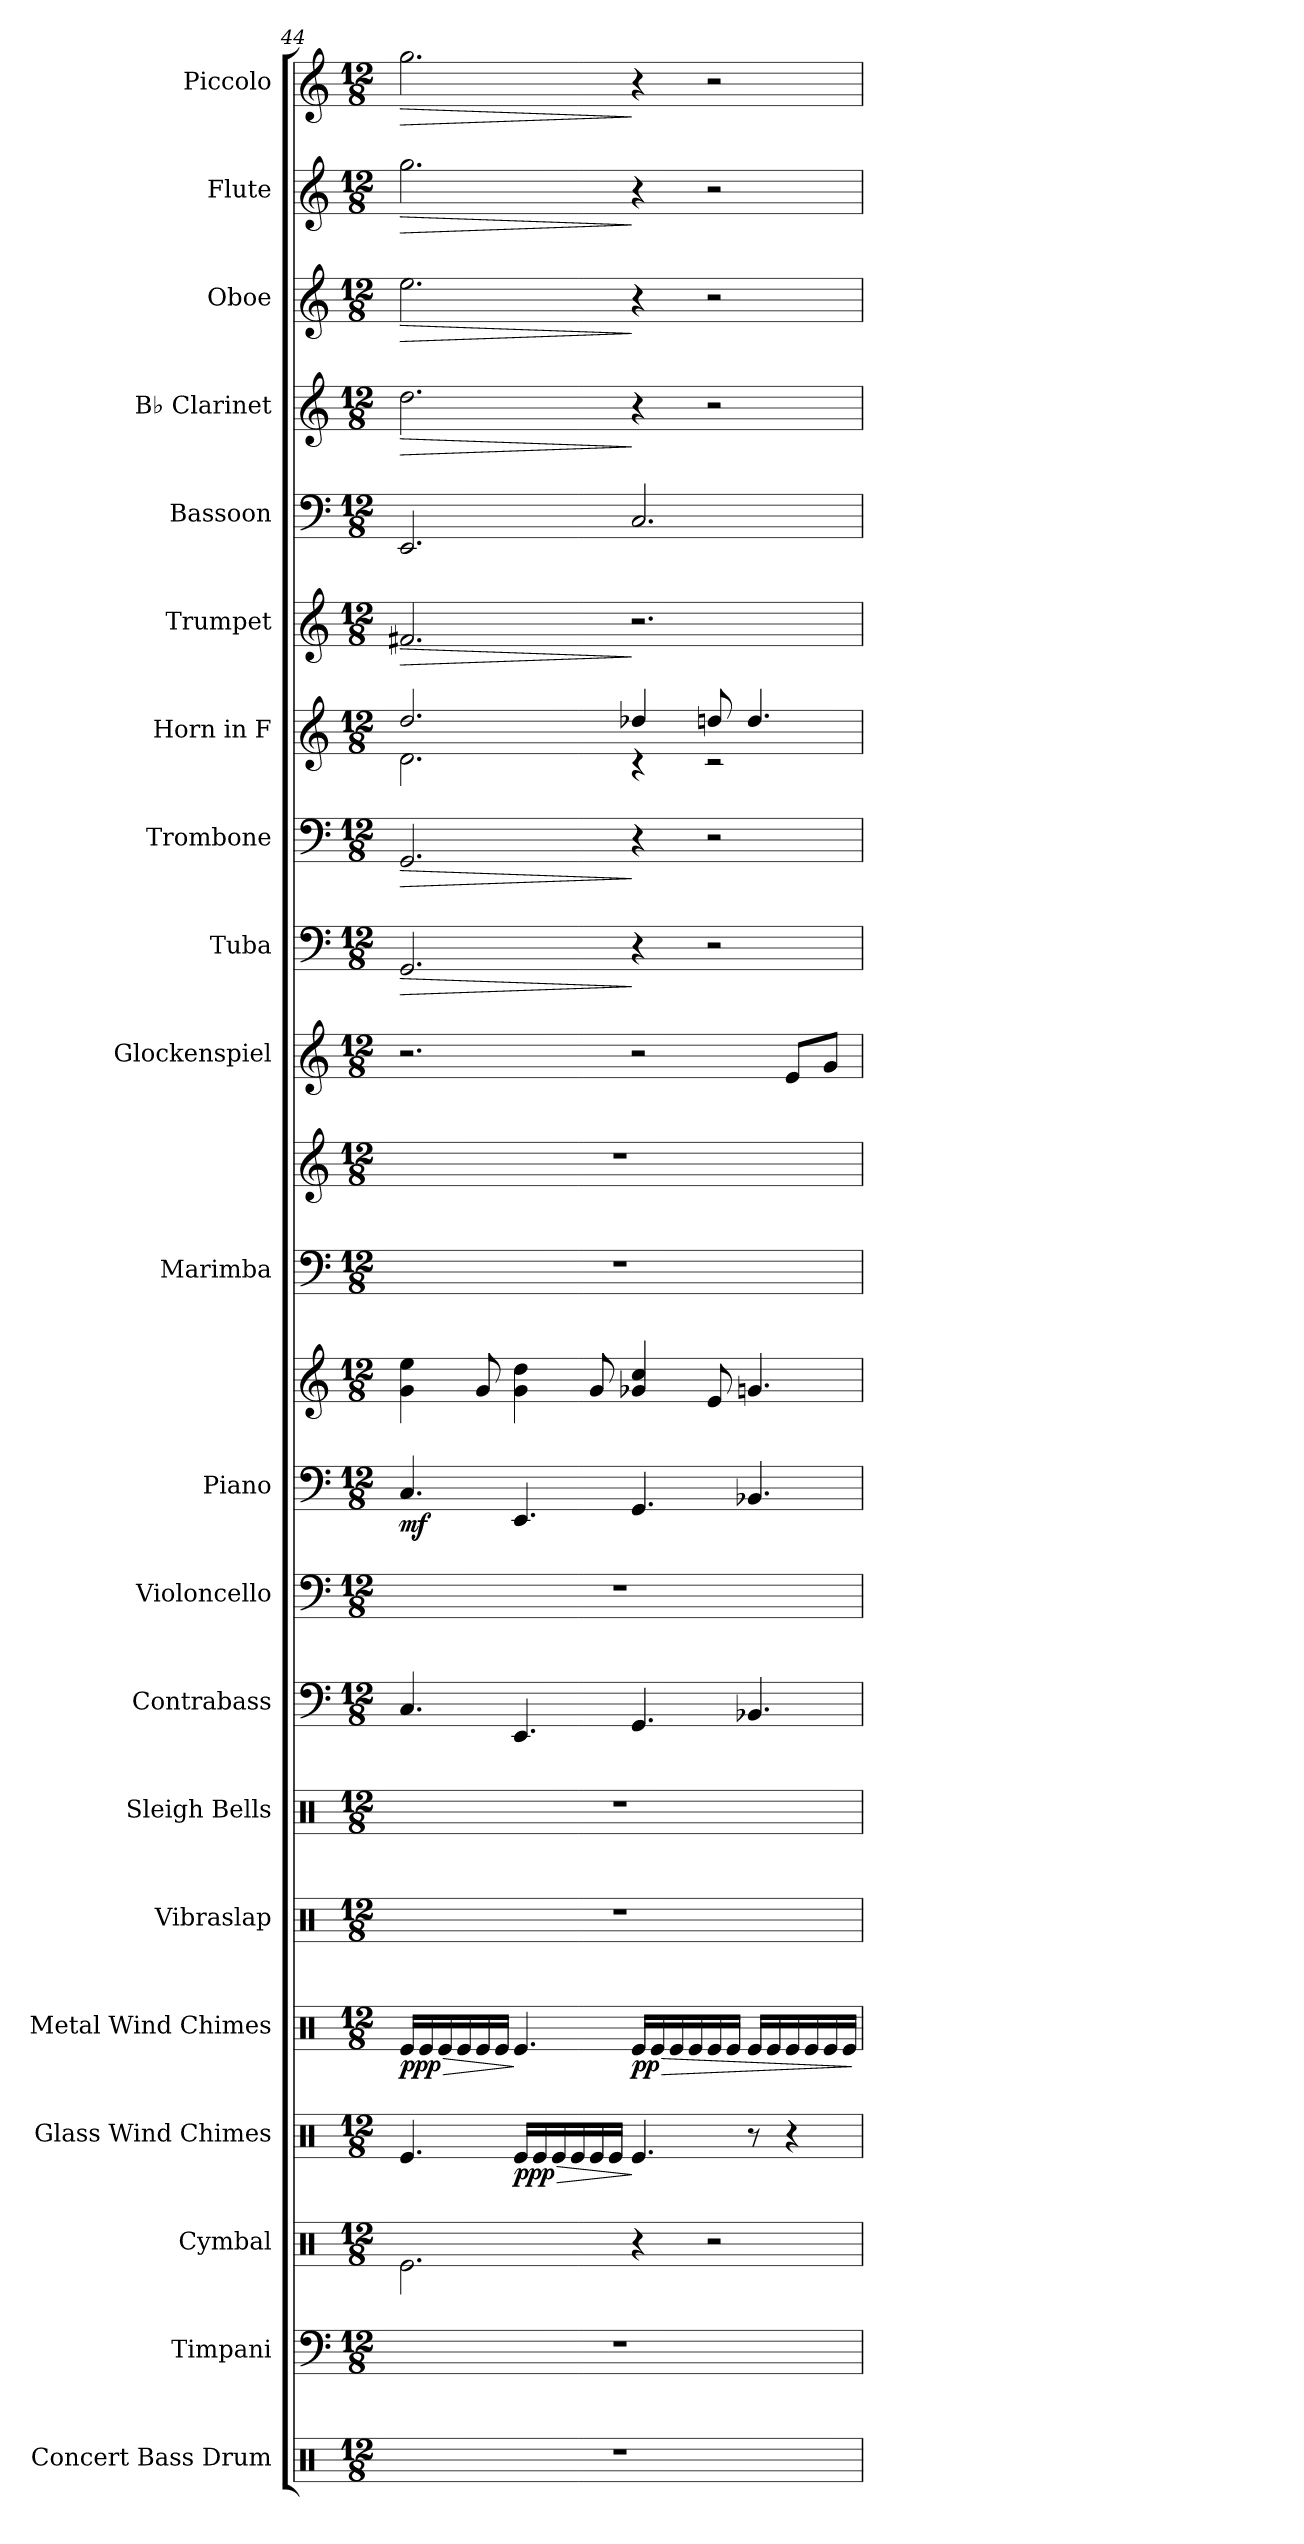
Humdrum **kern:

**kern	**kern	**kern	**kern	**dynam	**kern	**dynam	**kern	**kern	**kern	**kern	**kern	**kern	**dynam	**kern	**kern	**kern	**kern	**dynam	**kern	**dynam	**kern	**kern	**dynam	**kern	**kern	**dynam	**kern	**dynam	**kern	**dynam	**kern	**dynam
*part21	*part20	*part19	*part18	*part18	*part17	*part17	*part16	*part15	*part14	*part13	*part12	*part12	*part12	*part11	*part11	*part10	*part9	*part9	*part8	*part8	*part7	*part6	*part6	*part5	*part4	*part4	*part3	*part3	*part2	*part2	*part1	*part1
*staff23	*staff22	*staff21	*staff20	*staff20	*staff19	*staff19	*staff18	*staff17	*staff16	*staff15	*staff14	*staff13	*staff13/14	*staff12	*staff11	*staff10	*staff9	*staff9	*staff8	*staff8	*staff7	*staff6	*staff6	*staff5	*staff4	*staff4	*staff3	*staff3	*staff2	*staff2	*staff1	*staff1
*I"Concert Bass Drum	*I"Timpani	*I"Cymbal	*I"Glass Wind Chimes	*	*I"Metal Wind Chimes	*	*I"Vibraslap	*I"Sleigh Bells	*I"Contrabass	*I"Violoncello	*I"Piano	*	*	*I"Marimba	*	*I"Glockenspiel	*I"Tuba	*	*I"Trombone	*	*I"Horn in F	*I"Trumpet	*	*I"Bassoon	*I"B♭ Clarinet	*	*I"Oboe	*	*I"Flute	*	*I"Piccolo	*
*I'Con. BD	*I'Timp.	*I'Cym.	*I'Gl. Wn Ch.	*	*I'Met. Wn Ch.	*	*I'Vibslp.	*I'Sle. Be.	*I'Cb.	*I'Vc.	*I'Pno.	*	*	*I'Mrm.	*	*I'Glock.	*I'Tba.	*	*I'Tbn.	*	*	*I'Tpt.	*	*I'Bsn.	*I'B♭ Cl.	*	*I'Ob.	*	*I'Fl.	*	*I'Picc.	*
*clefX	*clefF4	*clefX	*clefX	*	*clefX	*	*clefX	*clefX	*clefF4	*clefF4	*clefF4	*clefG2	*	*clefF4	*clefG2	*clefG2	*clefF4	*	*clefF4	*	*clefG2	*clefG2	*	*clefF4	*clefG2	*	*clefG2	*	*clefG2	*	*clefG2	*
*	*	*	*	*	*	*	*	*	*ITrd7c12	*	*	*	*	*	*	*ITrd-14c-24	*	*	*	*	*ITrd4c7	*ITrd1c2	*	*	*ITrd1c2	*	*	*	*	*	*ITrd-7c-12	*
*k[]	*k[]	*k[]	*k[]	*	*k[]	*	*k[]	*k[]	*k[]	*k[]	*k[]	*k[]	*	*k[]	*k[]	*k[]	*k[]	*	*k[]	*	*k[b-]	*k[b-e-]	*	*k[]	*k[b-e-]	*	*k[]	*	*k[]	*	*k[]	*
*M12/8	*M12/8	*M12/8	*M12/8	*	*M12/8	*	*M12/8	*M12/8	*M12/8	*M12/8	*M12/8	*M12/8	*	*M12/8	*M12/8	*M12/8	*M12/8	*	*M12/8	*	*M12/8	*M12/8	*	*M12/8	*M12/8	*	*M12/8	*	*M12/8	*	*M12/8	*
=44	=44	=44	=44	=44	=44	=44	=44	=44	=44	=44	=44	=44	=44	=44	=44	=44	=44	=44	=44	=44	=44	=44	=44	=44	=44	=44	=44	=44	=44	=44	=44	=44
!	!	!	!	!	!	!LO:HP:b	!	!	!	!	!	!	!	!	!	!	!	!LO:HP:b	!	!LO:HP:b	!	!	!LO:HP:b	!	!	!LO:HP:b	!	!LO:HP:b	!	!LO:HP:b	!	!LO:HP:b
*	*	*	*	*	*	*	*	*	*	*	*	*	*	*	*	*	*	*	*	*	*^	*	*	*	*	*	*	*	*	*	*	*
!	!	!	!	!	!	!LO:DY:n=1:b	!	!	!	!	!	!	!LO:DY:b=2	!	!	!	!	!	!	!	!	!	!	!	!	!	!	!	!	!	!	!	!
1.r	1.r	2.Re\	4.Re/	.	16Re/LL	> ppp	1.r	1.r	4.CC/	1.r	4.C/	4g\ 4ee\	mf	1.r	1.r	2.r	2.GG/	>	2.GG/	>	2.g/	2.G\	2.en/	>	2.EE/	2.cc\	>	2.ee\	>	2.gg\	>	2.ggg\	>
.	.	.	.	.	16Re/	.	.	.	.	.	.	.	.	.	.	.	.	.	.	.	.	.	.	.	.	.	.	.	.	.	.	.	.
.	.	.	.	.	16Re/	.	.	.	.	.	.	.	.	.	.	.	.	.	.	.	.	.	.	.	.	.	.	.	.	.	.	.	.
.	.	.	.	.	16Re/	.	.	.	.	.	.	.	.	.	.	.	.	.	.	.	.	.	.	.	.	.	.	.	.	.	.	.	.
.	.	.	.	.	16Re/	.	.	.	.	.	.	8g/	.	.	.	.	.	.	.	.	.	.	.	.	.	.	.	.	.	.	.	.	.
.	.	.	.	.	16Re/JJ	.	.	.	.	.	.	.	.	.	.	.	.	.	.	.	.	.	.	.	.	.	.	.	.	.	.	.	.
!	!	!	!	!LO:HP:b	!	!	!	!	!	!	!	!	!	!	!	!	!	!	!	!	!	!	!	!	!	!	!	!	!	!	!	!	!
!	!	!	!	!LO:DY:n=1:b	!	!LO:DY:n=2:b	!	!	!	!	!	!	!	!	!	!	!	!	!	!	!	!	!	!	!	!	!	!	!	!	!	!	!
!	!	!	!	!	!	!LO:DY:n=3:b	!	!	!	!	!	!	!	!	!	!	!	!	!	!	!	!	!	!	!	!	!	!	!	!	!	!	!
.	.	.	16Re/LL	> ppp	4.Re/	] p other-dynamics	.	.	4.EEE/	.	4.EE/	4g\ 4dd\	.	.	.	.	.	.	.	.	.	.	.	.	.	.	.	.	.	.	.	.	.
.	.	.	16Re/	.	.	.	.	.	.	.	.	.	.	.	.	.	.	.	.	.	.	.	.	.	.	.	.	.	.	.	.	.	.
.	.	.	16Re/	.	.	.	.	.	.	.	.	.	.	.	.	.	.	.	.	.	.	.	.	.	.	.	.	.	.	.	.	.	.
.	.	.	16Re/	.	.	.	.	.	.	.	.	.	.	.	.	.	.	.	.	.	.	.	.	.	.	.	.	.	.	.	.	.	.
.	.	.	16Re/	.	.	.	.	.	.	.	.	8g/	.	.	.	.	.	.	.	.	.	.	.	.	.	.	.	.	.	.	.	.	.
.	.	.	16Re/JJ	.	.	.	.	.	.	.	.	.	.	.	.	.	.	.	.	.	.	.	.	.	.	.	.	.	.	.	.	.	.
!	!	!	!	!LO:DY:n=2:b	!	!LO:HP:b	!	!	!	!	!	!	!	!	!	!	!	!	!	!	!	!	!	!	!	!	!	!	!	!	!	!	!
!	!	!	!	!LO:DY:n=3:b	!	!LO:DY:n=4:b	!	!	!	!	!	!	!	!	!	!	!	!LO:DY:n=1:b	!	!	!	!	!	!	!	!	!	!	!	!	!	!	!
!	!	!	!	!	!	!	!	!	!	!	!	!	!	!	!	!	!	!LO:DY:n=2:b	!	!LO:DY:n=1:b	!	!	!	!	!	!	!	!	!	!	!	!	!
!	!	!	!	!	!	!	!	!	!	!	!	!	!	!	!	!	!	!	!	!LO:DY:n=2:b	!	!	!	!LO:DY:n=1:b	!	!	!	!	!	!	!	!	!
!	!	!	!	!	!	!	!	!	!	!	!	!	!	!	!	!	!	!	!	!	!	!	!	!LO:DY:n=2:b	!	!	!LO:DY:n=1:b	!	!	!	!	!	!
!	!	!	!	!	!	!	!	!	!	!	!	!	!	!	!	!	!	!	!	!	!	!	!	!	!	!	!LO:DY:n=2:b	!	!LO:DY:n=1:b	!	!	!	!
!	!	!	!	!	!	!	!	!	!	!	!	!	!	!	!	!	!	!	!	!	!	!	!	!	!	!	!	!	!LO:DY:n=2:b	!	!LO:DY:n=1:b	!	!
!	!	!	!	!	!	!	!	!	!	!	!	!	!	!	!	!	!	!	!	!	!	!	!	!	!	!	!	!	!	!	!LO:DY:n=2:b	!	!LO:DY:n=1:b
!	!	!	!	!	!	!	!	!	!	!	!	!	!	!	!	!	!	!	!	!	!	!	!	!	!	!	!	!	!	!	!	!	!LO:DY:n=2:b
.	.	4r	4.Re/	] p other-dynamics	16Re/LL	> pp	.	.	4.GGG/	.	4.GG/	4g-X/ 4cc/	.	.	.	2r	4r	] p other-dynamics	4r	] p other-dynamics	4g-X/	4r	2.r	] p other-dynamics	2.C/	4r	] p other-dynamics	4r	] p other-dynamics	4r	] p other-dynamics	4r	] p other-dynamics
.	.	.	.	.	16Re/	.	.	.	.	.	.	.	.	.	.	.	.	.	.	.	.	.	.	.	.	.	.	.	.	.	.	.	.
.	.	.	.	.	16Re/	.	.	.	.	.	.	.	.	.	.	.	.	.	.	.	.	.	.	.	.	.	.	.	.	.	.	.	.
.	.	.	.	.	16Re/	.	.	.	.	.	.	.	.	.	.	.	.	.	.	.	.	.	.	.	.	.	.	.	.	.	.	.	.
.	.	2r	.	.	16Re/	.	.	.	.	.	.	8e/	.	.	.	.	2r	.	2r	.	8gn/	2r	.	.	.	2r	.	2r	.	2r	.	2r	.
.	.	.	.	.	16Re/JJ	.	.	.	.	.	.	.	.	.	.	.	.	.	.	.	.	.	.	.	.	.	.	.	.	.	.	.	.
.	.	.	8r	.	16Re/LL	.	.	.	4.BBB-X/	.	4.BB-X/	4.gn/	.	.	.	.	.	.	.	.	4.g/	.	.	.	.	.	.	.	.	.	.	.	.
.	.	.	.	.	16Re/	.	.	.	.	.	.	.	.	.	.	.	.	.	.	.	.	.	.	.	.	.	.	.	.	.	.	.	.
.	.	.	4r	.	16Re/	.	.	.	.	.	.	.	.	.	.	8eee/L	.	.	.	.	.	.	.	.	.	.	.	.	.	.	.	.	.
.	.	.	.	.	16Re/	.	.	.	.	.	.	.	.	.	.	.	.	.	.	.	.	.	.	.	.	.	.	.	.	.	.	.	.
.	.	.	.	.	16Re/	.	.	.	.	.	.	.	.	.	.	8ggg/J	.	.	.	.	.	.	.	.	.	.	.	.	.	.	.	.	.
.	.	.	.	.	16Re/JJ	.	.	.	.	.	.	.	.	.	.	.	.	.	.	.	.	.	.	.	.	.	.	.	.	.	.	.	.
*	*	*	*	*	*	*	*	*	*	*	*	*	*	*	*	*	*	*	*	*	*v	*v	*	*	*	*	*	*	*	*	*	*	*
.	.	.	.	.	.	]	.	.	.	.	.	.	.	.	.	.	.	.	.	.	.	.	.	.	.	.	.	.	.	.	.	.
=	=	=	=	=	=	=	=	=	=	=	=	=	=	=	=	=	=	=	=	=	=	=	=	=	=	=	=	=	=	=	=	=
*-	*-	*-	*-	*-	*-	*-	*-	*-	*-	*-	*-	*-	*-	*-	*-	*-	*-	*-	*-	*-	*-	*-	*-	*-	*-	*-	*-	*-	*-	*-	*-	*-
